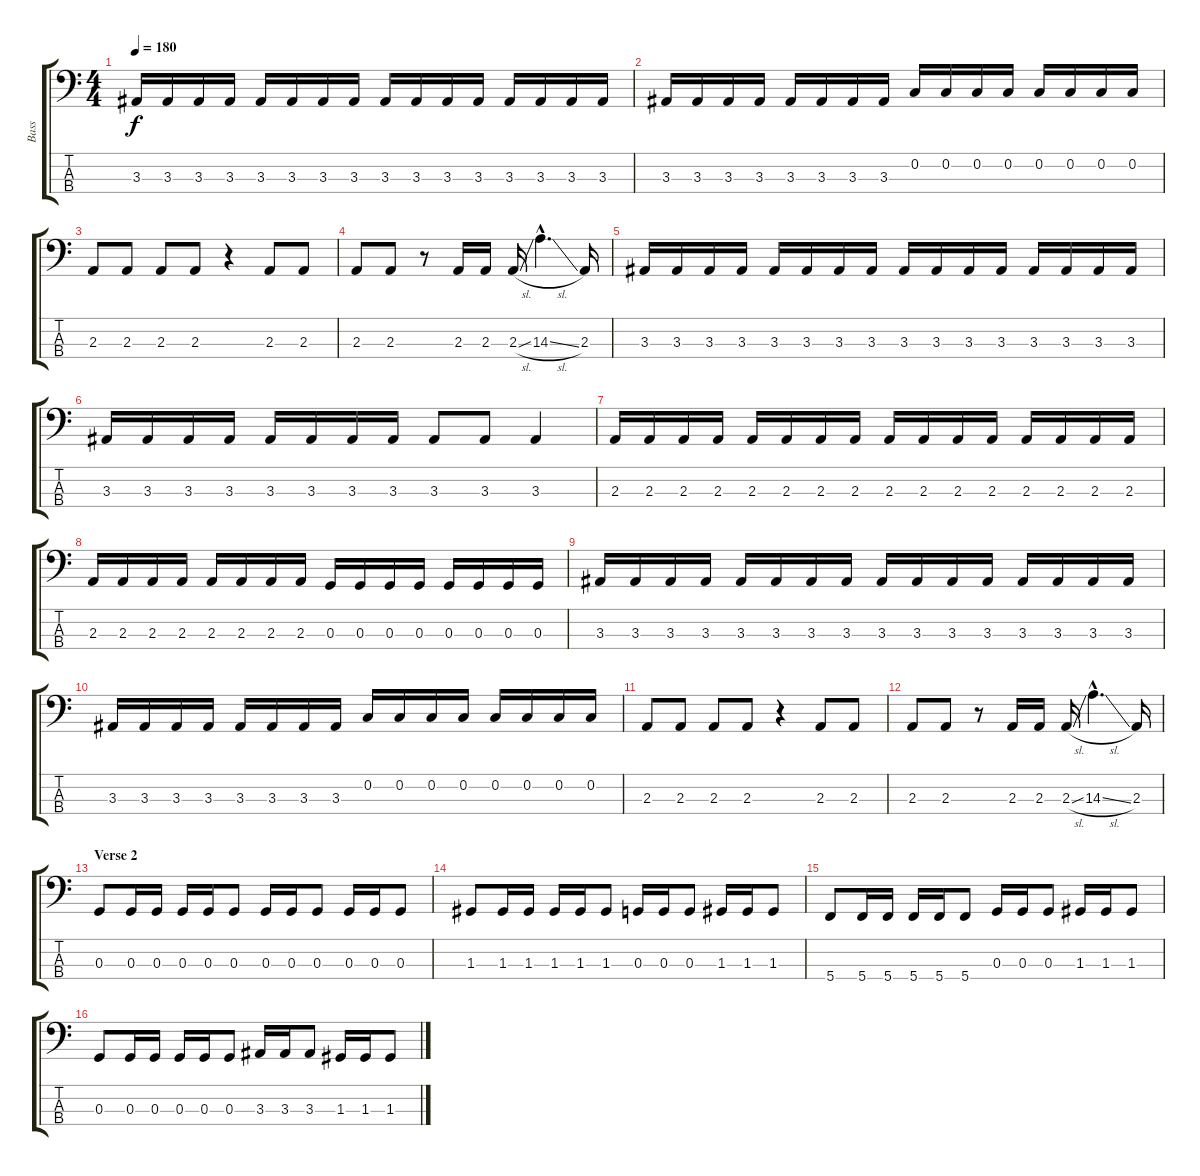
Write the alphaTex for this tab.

\track ("Bass" "Bass") {instrument electricbasspick}
\staff {score tabs}
\tuning (F2 C2 G1 C1) {hide}
\ts (4 4)
\tempo 180
\clef f4
\ks c
3.3.16{dy f} 3.3.16 3.3.16 3.3.16 3.3.16 3.3.16 3.3.16 3.3.16 3.3.16 3.3.16 3.3.16 3.3.16 3.3.16 3.3.16 3.3.16 3.3.16 |
3.3.16 3.3.16 3.3.16 3.3.16 3.3.16 3.3.16 3.3.16 3.3.16 0.2.16 0.2.16 0.2.16 0.2.16 0.2.16 0.2.16 0.2.16 0.2.16 |
2.3.8 2.3.8 2.3.8 2.3.8 r.4 2.3.8 2.3.8 |
2.3.8 2.3.8 r.8 2.3.16 2.3.16 2.3{sl}.16 14.3{sl hac}.4{d} 2.3.16 |
3.3.16 3.3.16 3.3.16 3.3.16 3.3.16 3.3.16 3.3.16 3.3.16 3.3.16 3.3.16 3.3.16 3.3.16 3.3.16 3.3.16 3.3.16 3.3.16 |
3.3.16 3.3.16 3.3.16 3.3.16 3.3.16 3.3.16 3.3.16 3.3.16 3.3.8 3.3.8 3.3.4 |
2.3.16 2.3.16 2.3.16 2.3.16 2.3.16 2.3.16 2.3.16 2.3.16 2.3.16 2.3.16 2.3.16 2.3.16 2.3.16 2.3.16 2.3.16 2.3.16 |
2.3.16 2.3.16 2.3.16 2.3.16 2.3.16 2.3.16 2.3.16 2.3.16 0.3.16 0.3.16 0.3.16 0.3.16 0.3.16 0.3.16 0.3.16 0.3.16 |
3.3.16 3.3.16 3.3.16 3.3.16 3.3.16 3.3.16 3.3.16 3.3.16 3.3.16 3.3.16 3.3.16 3.3.16 3.3.16 3.3.16 3.3.16 3.3.16 |
3.3.16 3.3.16 3.3.16 3.3.16 3.3.16 3.3.16 3.3.16 3.3.16 0.2.16 0.2.16 0.2.16 0.2.16 0.2.16 0.2.16 0.2.16 0.2.16 |
2.3.8 2.3.8 2.3.8 2.3.8 r.4 2.3.8 2.3.8 |
2.3.8 2.3.8 r.8 2.3.16 2.3.16 2.3{sl}.16 14.3{sl hac}.4{d} 2.3.16 |
\section ("" "Verse 2")
0.3.8 0.3.16 0.3.16 0.3.16 0.3.16 0.3.8 0.3.16 0.3.16 0.3.8 0.3.16 0.3.16 0.3.8 |
1.3.8 1.3.16 1.3.16 1.3.16 1.3.16 1.3.8 0.3.16 0.3.16 0.3.8 1.3.16 1.3.16 1.3.8 |
5.4.8 5.4.16 5.4.16 5.4.16 5.4.16 5.4.8 0.3.16 0.3.16 0.3.8 1.3.16 1.3.16 1.3.8 |
0.3.8 0.3.16 0.3.16 0.3.16 0.3.16 0.3.8 3.3.16 3.3.16 3.3.8 1.3.16 1.3.16 1.3.8
